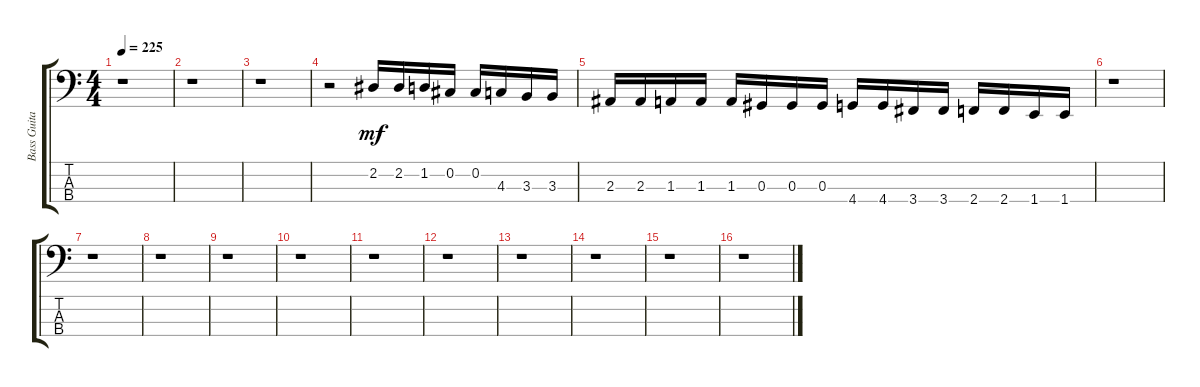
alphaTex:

\track ("Bass Guitar" "Bass Guita") {instrument electricbasspick}
\staff {score tabs}
\tuning (Gb2 Db2 Ab1 Eb1) {hide}
\ts (4 4)
\tempo 225
\clef f4
\ks c
r.1{dy mf} |
r.1 |
r.1 |
r.2 2.2.16 2.2.16 1.2.16 0.2.16 0.2.16 4.3.16 3.3.16 3.3.16 |
2.3.16 2.3.16 1.3.16 1.3.16 1.3.16 0.3.16 0.3.16 0.3.16 4.4.16 4.4.16 3.4.16 3.4.16 2.4.16 2.4.16 1.4.16 1.4.16 |
r.1 |
r.1 |
r.1 |
r.1 |
r.1 |
r.1 |
r.1 |
r.1 |
r.1 |
r.1 |
r.1
